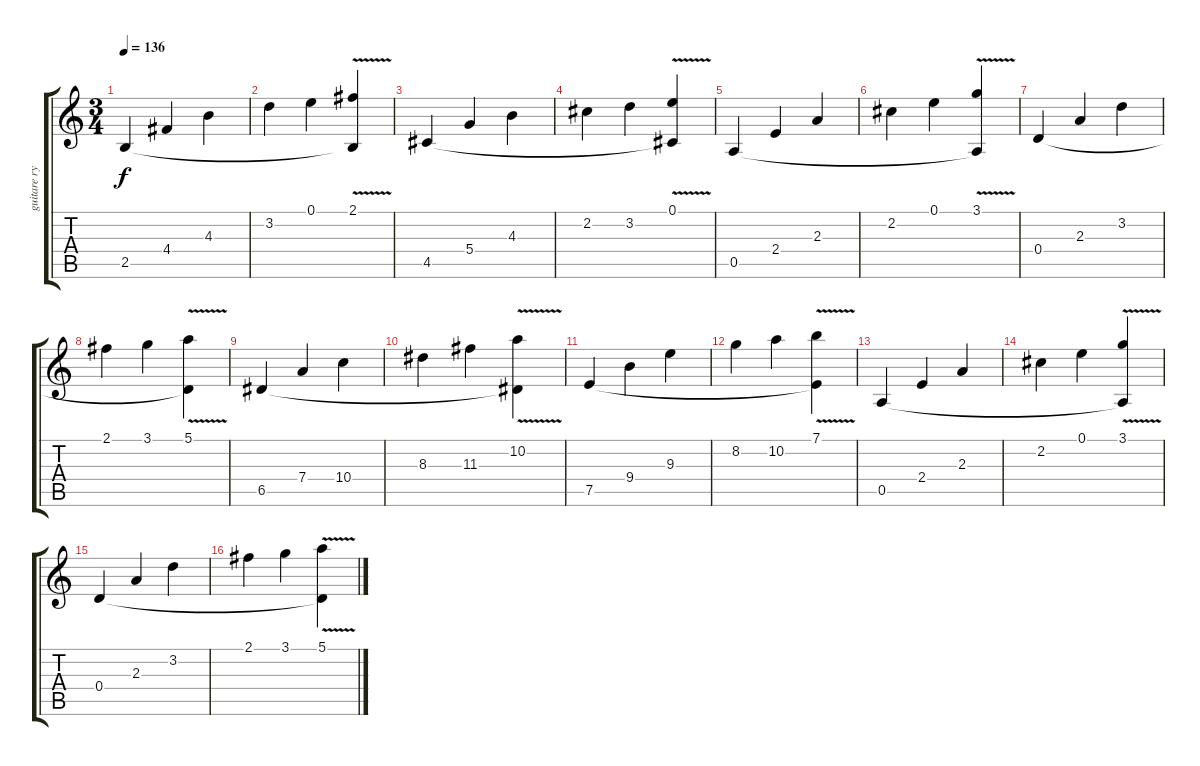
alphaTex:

\track ("guitare rythmique electrique" "guitare ry") {instrument distortionguitar}
\staff {score tabs}
\tuning (E4 B3 G3 D3 A2 E2) {hide}
\ts (3 4)
\tempo 136
\clef g2
\ks c
2.5.4{dy f} 4.4.4 4.3.4 |
3.2.4 0.1.4 (2.1{v} 2.5{t}).4 |
4.5.4 5.4.4 4.3.4 |
2.2.4 3.2.4 (0.1{v} 4.5{t}).4 |
0.5.4 2.4.4 2.3.4 |
2.2.4 0.1.4 (3.1{v} 0.5{t}).4 |
0.4.4 2.3.4 3.2.4 |
2.1.4 3.1.4 (5.1{v} 0.4{t}).4 |
6.5.4 7.4.4 10.4.4 |
8.3.4 11.3.4 (10.2{v} 6.5{t}).4 |
7.5.4 9.4.4 9.3.4 |
8.2.4 10.2.4 (7.1{v} 7.5{t}).4 |
0.5.4 2.4.4 2.3.4 |
2.2.4 0.1.4 (3.1{v} 0.5{t}).4 |
0.4.4 2.3.4 3.2.4 |
2.1.4 3.1.4 (5.1{v} 0.4{t}).4
